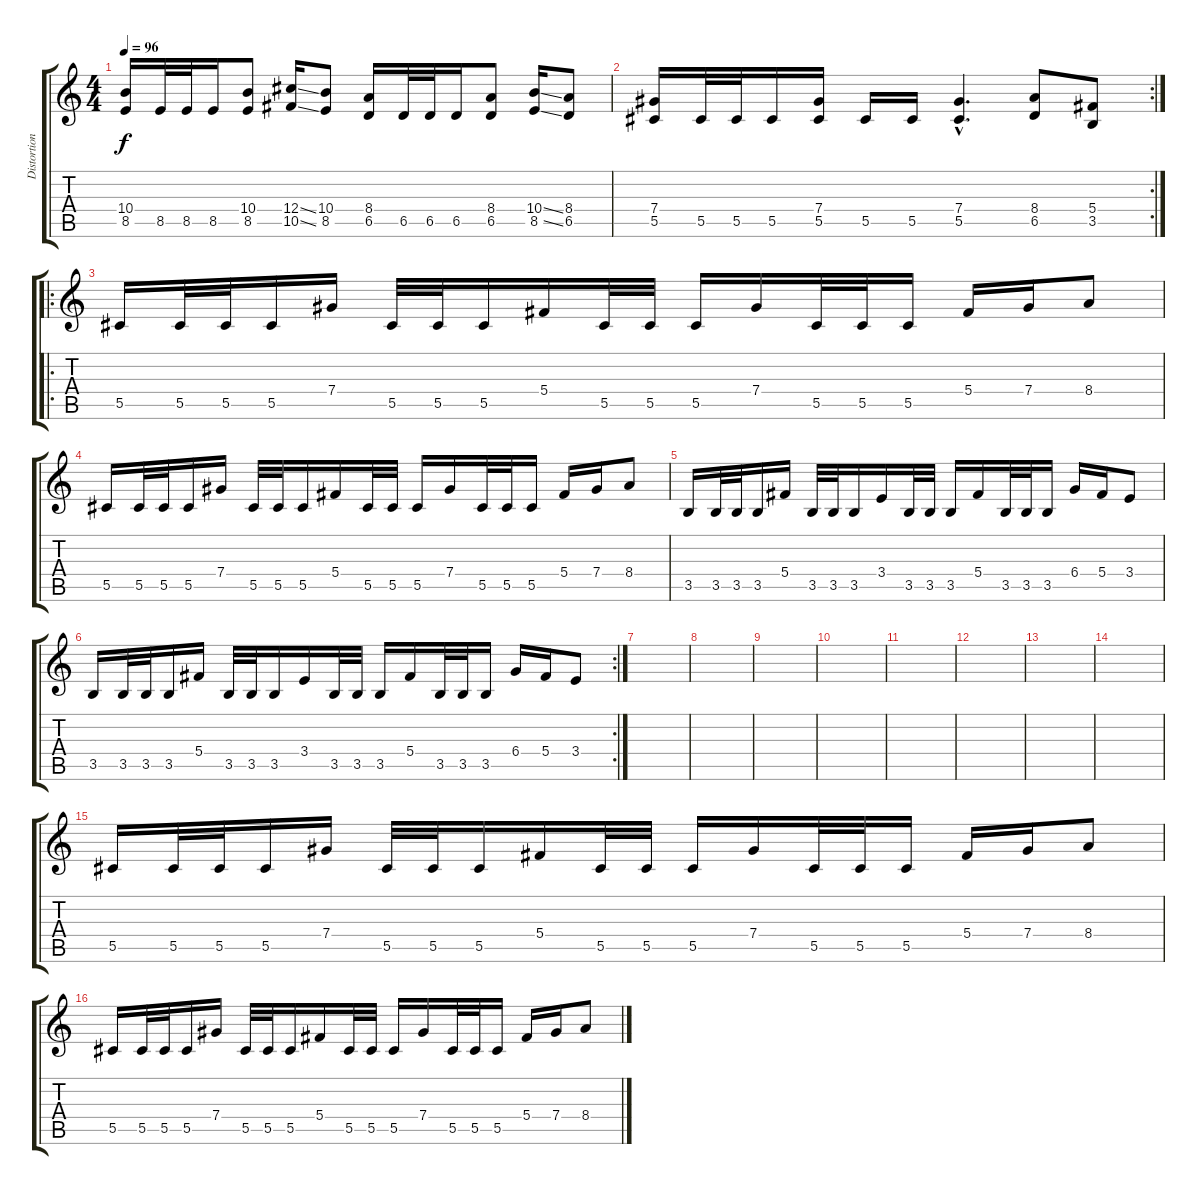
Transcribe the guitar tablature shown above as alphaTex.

\track ("Distortion Guitar 2" "Distortion") {instrument distortionguitar}
\staff {score tabs}
\tuning (Eb4 Bb3 Gb3 Db3 Ab2 Eb2) {hide}
\ts (4 4)
\tempo 96
\clef g2
\ks c
(10.4 8.5).16{dy f} 8.5.32 8.5.32 8.5.16 (10.4 8.5).8 (12.4{ss} 10.5{ss}).16 (10.4 8.5).8 (8.4 6.5).16 6.5.32 6.5.32 6.5.16 (8.4 6.5).8 (10.4{ss} 8.5{ss}).16 (8.4 6.5).8 |
\rc 2
(7.4 5.5).16 5.5.32 5.5.32 5.5.16 (7.4 5.5).16 5.5.16 5.5.16 (7.4{hac} 5.5{hac}).4{d} (8.4 6.5).8 (5.4 3.5).8 |
\ro
5.5.16 5.5.32 5.5.32 5.5.16 7.4.16 5.5.32 5.5.32 5.5.16 5.4.16 5.5.32 5.5.32 5.5.16 7.4.16 5.5.32 5.5.32 5.5.16 5.4.16 7.4.16 8.4.8 |
5.5.16 5.5.32 5.5.32 5.5.16 7.4.16 5.5.32 5.5.32 5.5.16 5.4.16 5.5.32 5.5.32 5.5.16 7.4.16 5.5.32 5.5.32 5.5.16 5.4.16 7.4.16 8.4.8 |
3.5.16 3.5.32 3.5.32 3.5.16 5.4.16 3.5.32 3.5.32 3.5.16 3.4.16 3.5.32 3.5.32 3.5.16 5.4.16 3.5.32 3.5.32 3.5.16 6.4.16 5.4.16 3.4.8 |
\rc 2
3.5.16 3.5.32 3.5.32 3.5.16 5.4.16 3.5.32 3.5.32 3.5.16 3.4.16 3.5.32 3.5.32 3.5.16 5.4.16 3.5.32 3.5.32 3.5.16 6.4.16 5.4.16 3.4.8 |
|
|
|
|
|
|
|
|
5.5.16 5.5.32 5.5.32 5.5.16 7.4.16 5.5.32 5.5.32 5.5.16 5.4.16 5.5.32 5.5.32 5.5.16 7.4.16 5.5.32 5.5.32 5.5.16 5.4.16 7.4.16 8.4.8 |
5.5.16 5.5.32 5.5.32 5.5.16 7.4.16 5.5.32 5.5.32 5.5.16 5.4.16 5.5.32 5.5.32 5.5.16 7.4.16 5.5.32 5.5.32 5.5.16 5.4.16 7.4.16 8.4.8
